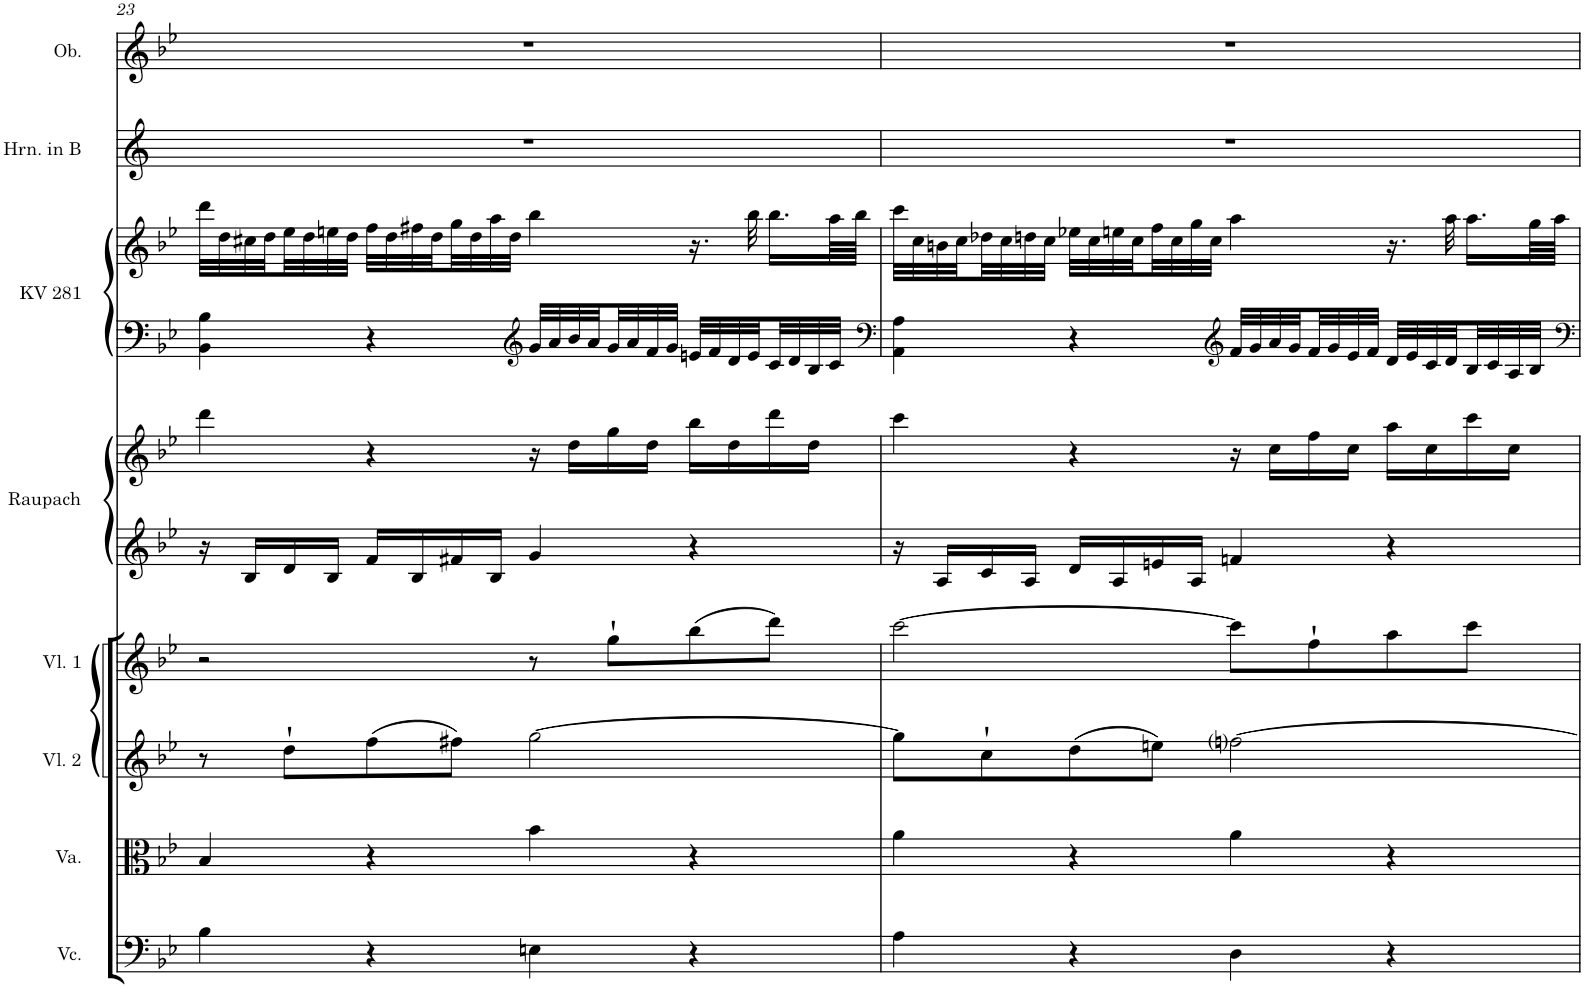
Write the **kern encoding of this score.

**kern	**kern	**kern	**kern	**kern	**kern	**kern	**kern	**kern	**kern
*part8	*part7	*part6	*part5	*part4	*part4	*part3	*part3	*part2	*part1
*staff10	*staff9	*staff8	*staff7	*staff6	*staff5	*staff4	*staff3	*staff2	*staff1
*I"Violoncello	*I"Viola	*I"Violine 2	*I"Violine 1	*I"Raupach Op. 1, Nr. 1	*	*I"Mozart KV 281	*	*I"Horn in B	*I"Oboe
*I'Vc.	*I'Va.	*I'Vl. 2	*I'Vl. 1	*I'Raupach	*	*I'KV 281	*	*I'Hrn. in B	*I'Ob.
!!LO:PB:g=z
*clefF4	*clefC3	*clefG2	*clefG2	*clefG2	*clefG2	*clefF4	*clefG2	*clefG2	*clefG2
*	*	*	*	*	*	*	*	*Trd1c2	*
*k[b-e-]	*k[b-e-]	*k[b-e-]	*k[b-e-]	*k[b-e-]	*k[b-e-]	*k[b-e-]	*k[b-e-]	*k[]	*k[b-e-]
*M4/4	*M4/4	*M4/4	*M4/4	*M4/4	*M4/4	*M4/4	*M4/4	*M4/4	*M4/4
*met(c)	*met(c)	*met(c)	*met(c)	*met(c)	*met(c)	*met(c)	*met(c)	*met(c)	*met(c)
=23	=23	=23	=23	=23	=23	=23	=23	=23	=23
4B-\	4B-/	8r	2r	16r	4ddd\	4BB-\ 4B-\	32ddd\LLL	1r	1r
.	.	.	.	.	.	.	32dd\	.	.
.	.	.	.	16B-/LL	.	.	32cc#X\	.	.
.	.	.	.	.	.	.	32dd\	.	.
.	.	8dd`\L	.	16d/	.	.	32ee-\	.	.
.	.	.	.	.	.	.	32dd\	.	.
.	.	.	.	16B-/JJ	.	.	32een\	.	.
.	.	.	.	.	.	.	32dd\JJJ	.	.
4r	4r	(8ff\	.	16f/LL	4r	4r	32ff\LLL	.	.
.	.	.	.	.	.	.	32dd\	.	.
.	.	.	.	16B-/	.	.	32ff#X\	.	.
.	.	.	.	.	.	.	32dd\	.	.
.	.	8ff#X\J)	.	16f#X/	.	.	32gg\	.	.
.	.	.	.	.	.	.	32dd\	.	.
.	.	.	.	16B-/JJ	.	.	32aa\	.	.
.	.	.	.	.	.	.	32dd\JJJ	.	.
*	*	*	*	*	*	*clefG2	*	*	*
4En\	4b-\	[2gg\	8r	4g/	16r	32g/LLL	4bb-\	.	.
.	.	.	.	.	.	32a/	.	.	.
.	.	.	.	.	16dd\LL	32b-/	.	.	.
.	.	.	.	.	.	32a/	.	.	.
.	.	.	8gg`\L	.	16gg\	32g/	.	.	.
.	.	.	.	.	.	32a/	.	.	.
.	.	.	.	.	16dd\JJ	32f/	.	.	.
.	.	.	.	.	.	32g/JJJ	.	.	.
4r	4r	.	(8bb-\	4r	16bb-\LL	32en/LLL	16.r	.	.
.	.	.	.	.	.	32f/	.	.	.
.	.	.	.	.	16dd\	32d/	.	.	.
.	.	.	.	.	.	32e/	32bb-\	.	.
.	.	.	8ddd\J)	.	16ddd\	32c/	16.bb-\LL	.	.
.	.	.	.	.	.	32d/	.	.	.
.	.	.	.	.	16dd\JJ	32B-/	.	.	.
.	.	.	.	.	.	32c/JJJ	64aa\LL	.	.
.	.	.	.	.	.	.	64bb-\JJJJ	.	.
=24	=24	=24	=24	=24	=24	=24	=24	=24	=24
*	*	*	*	*	*	*clefF4	*	*	*
4A\	4a\	8gg\L]	[2ccc\	16r	4ccc\	4AA\ 4A\	32ccc\LLL	1r	1r
.	.	.	.	.	.	.	32cc\	.	.
.	.	.	.	16A/LL	.	.	32bn\	.	.
.	.	.	.	.	.	.	32cc\	.	.
.	.	8cc`\	.	16c/	.	.	32dd-X\	.	.
.	.	.	.	.	.	.	32cc\	.	.
.	.	.	.	16A/JJ	.	.	32ddn\	.	.
.	.	.	.	.	.	.	32cc\JJJ	.	.
4r	4r	(8dd\	.	16d/LL	4r	4r	32ee-X\LLL	.	.
.	.	.	.	.	.	.	32cc\	.	.
.	.	.	.	16A/	.	.	32een\	.	.
.	.	.	.	.	.	.	32cc\	.	.
.	.	8een\J)	.	16en/	.	.	32ff\	.	.
.	.	.	.	.	.	.	32cc\	.	.
.	.	.	.	16A/JJ	.	.	32gg\	.	.
.	.	.	.	.	.	.	32cc\JJJ	.	.
*	*	*	*	*	*	*clefG2	*	*	*
4D\	4a\	[2ffni\	8ccc\L]	4fn/	16r	32f/LLL	4aa\	.	.
.	.	.	.	.	.	32g/	.	.	.
.	.	.	.	.	16cc\LL	32a/	.	.	.
.	.	.	.	.	.	32g/	.	.	.
.	.	.	8ff`\	.	16ff\	32f/	.	.	.
.	.	.	.	.	.	32g/	.	.	.
.	.	.	.	.	16cc\JJ	32e-/	.	.	.
.	.	.	.	.	.	32f/JJJ	.	.	.
4r	4r	.	8aa\	4r	16aa\LL	32d/LLL	16.r	.	.
.	.	.	.	.	.	32e-/	.	.	.
.	.	.	.	.	16cc\	32c/	.	.	.
.	.	.	.	.	.	32d/	32aa\	.	.
.	.	.	8ccc\J	.	16ccc\	32B-/	16.aa\LL	.	.
.	.	.	.	.	.	32c/	.	.	.
.	.	.	.	.	16cc\JJ	32A/	.	.	.
.	.	.	.	.	.	32B-/JJJ	64gg\LL	.	.
.	.	.	.	.	.	.	64aa\JJJJ	.	.
=	=	=	=	=	=	=	=	=	=
*-	*-	*-	*-	*-	*-	*-	*-	*-	*-
